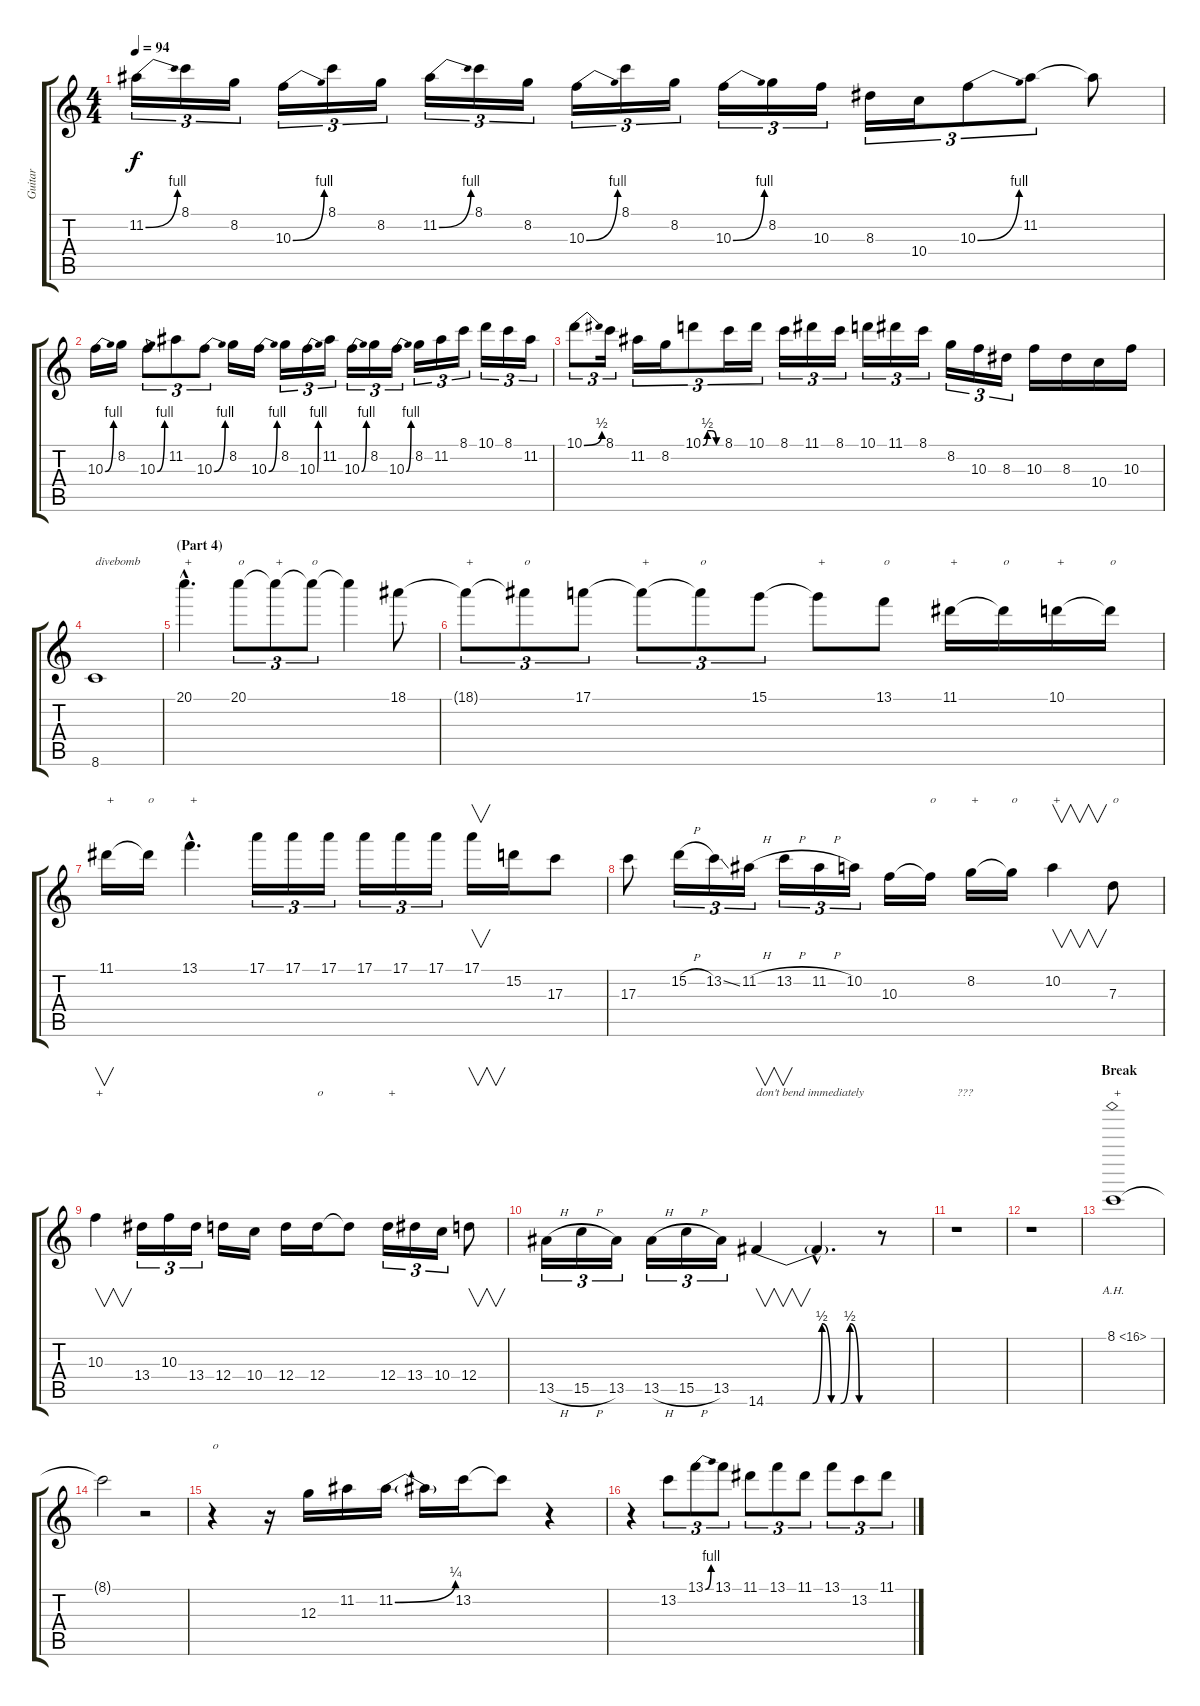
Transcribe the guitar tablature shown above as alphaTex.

\track ("Guitar" "Guitar") {instrument electricguitarjazz}
\staff {score tabs}
\tuning (E4 B3 G3 D3 A2 E2) {hide}
\ts (4 4)
\tempo 94
\clef g2
\ks c
11.2{be (bend 0 0 60 4)}.16{tu (3 2) dy f} 8.1.16{tu (3 2)} 8.2.16{tu (3 2)} 10.3{be (bend 0 0 60 4)}.16{tu (3 2)} 8.1.16{tu (3 2)} 8.2.16{tu (3 2)} 11.2{be (bend 0 0 60 4)}.16{tu (3 2)} 8.1.16{tu (3 2)} 8.2.16{tu (3 2)} 10.3{be (bend 0 0 60 4)}.16{tu (3 2)} 8.1.16{tu (3 2)} 8.2.16{tu (3 2)} 10.3{be (bend 0 0 60 4)}.16{tu (3 2)} 8.2.16{tu (3 2)} 10.3.16{tu (3 2)} 8.3.16{tu (3 2)} 10.4.16{tu (3 2)} 10.3{be (bend 0 0 60 4)}.8{tu (3 2)} 11.2.8{tu (3 2)} 11.2{t}.8 |
10.3{be (bend 0 0 60 4)}.16 8.2.16 10.3{be (bend 0 0 60 4)}.8{tu (3 2)} 11.2.8{tu (3 2)} 10.3{be (bend 0 0 60 4)}.8{tu (3 2)} 8.2.16 10.3{be (bend 0 0 60 4)}.16 8.2.16{tu (3 2)} 10.3{be (bend 0 0 60 4)}.16{tu (3 2)} 11.2.16{tu (3 2)} 10.3{be (bend 0 0 60 4)}.16{tu (3 2)} 8.2.16{tu (3 2)} 10.3{be (bend 0 0 60 4)}.16{tu (3 2)} 8.2.16{tu (3 2)} 11.2.16{tu (3 2)} 8.1.16{tu (3 2)} 10.1.16{tu (3 2)} 8.1.16{tu (3 2)} 11.2.16{tu (3 2)} |
10.1{be (bend 0 0 60 2)}.8{tu (3 2)} 8.1.16{tu (3 2)} 11.2.16{tu (3 2)} 8.2.16{tu (3 2)} 10.1{be (custom 0 0 15 2 30 2 45 0 60 0)}.8{tu (3 2)} 8.1.16{tu (3 2)} 10.1.16{tu (3 2)} 8.1.16{tu (3 2)} 11.1.16{tu (3 2)} 8.1.16{tu (3 2)} 10.1.16{tu (3 2)} 11.1.16{tu (3 2)} 8.1.16{tu (3 2)} 8.2.16{tu (3 2)} 10.3.16{tu (3 2)} 8.3.16{tu (3 2)} 10.3.16 8.3.16 10.4.16 10.3.16 |
8.6.1{txt "divebomb"} |
\section ("" "(Part 4)")
20.1{hac}.4{d txt "+"} 20.1.8{tu (3 2) txt "o"} 20.1{t}.8{tu (3 2) txt "+"} 20.1{t}.8{tu (3 2) txt "o"} 20.1{t}.4 18.1.8 |
18.1{t}.8{tu (3 2) txt "+"} 18.1{t}.8{tu (3 2) txt "o"} 17.1.8{tu (3 2)} 17.1{t}.8{tu (3 2) txt "+"} 17.1{t}.8{tu (3 2) txt "o"} 15.1.8{tu (3 2)} 15.1{t}.8{txt "+"} 13.1.8{txt "o"} 11.1.16{txt "+"} 11.1{t}.16{txt "o"} 10.1.16{txt "+"} 10.1{t}.16{txt "o"} |
11.1.16{txt "+"} 11.1{t}.16{txt "o"} 13.1{hac}.4{d txt "+"} 17.1.16{tu (3 2)} 17.1.16{tu (3 2)} 17.1.16{tu (3 2)} 17.1.16{tu (3 2)} 17.1.16{tu (3 2)} 17.1.16{tu (3 2)} 17.1.16{v} 15.2.16 17.3.8 |
17.3.8 15.2{h}.16{tu (3 2)} 13.2{ss}.16{tu (3 2)} 11.2{h}.16{tu (3 2)} 13.2{h}.16{tu (3 2)} 11.2{h}.16{tu (3 2)} 10.2.16{tu (3 2)} 10.3.16 10.3{t}.16{txt "o"} 8.2.16{txt "+"} 8.2{t}.16{txt "o"} 10.2.4{v txt "+"} 7.3.8{txt "o"} |
10.3.4{v txt "+"} 13.4.16{tu (3 2)} 10.3.16{tu (3 2)} 13.4.16{tu (3 2)} 12.4.16 10.4.16 12.4.16 12.4.16{txt "o"} 12.4{t}.8 12.4.16{tu (3 2) txt "+"} 13.4.16{tu (3 2)} 10.4.16{tu (3 2)} 12.4.8{v} |
13.5{h}.16{tu (3 2)} 15.5{h}.16{tu (3 2)} 13.5.16{tu (3 2)} 13.5{h}.16{tu (3 2)} 15.5{h}.16{tu (3 2)} 13.5.16{tu (3 2)} 14.6{be (custom 0 0 25 0 30 2 35 0 40 0 45 2 50 0 60 0)}.4{v txt "don't bend immediately"} 14.6{hac t}.4{d} r.8 |
r.1{txt "???"} |
r.1 |
\section ("" "Break")
8.1{ah 8}.1{txt "+"} |
8.1{t}.2 r.2 |
r.4{txt "o"} r.16 12.3.16 11.2.16 11.2{be (bend 0 0 60 1)}.16 11.2{t}.16 13.2.16 13.2{t}.8 r.4 |
r.4 13.2.8{tu (3 2)} 13.1{be (bend 0 0 60 4)}.8{tu (3 2)} 13.1.8{tu (3 2)} 11.1.8{tu (3 2)} 13.1.8{tu (3 2)} 11.1.8{tu (3 2)} 13.1.8{tu (3 2)} 13.2.8{tu (3 2)} 11.1.8{tu (3 2)}
